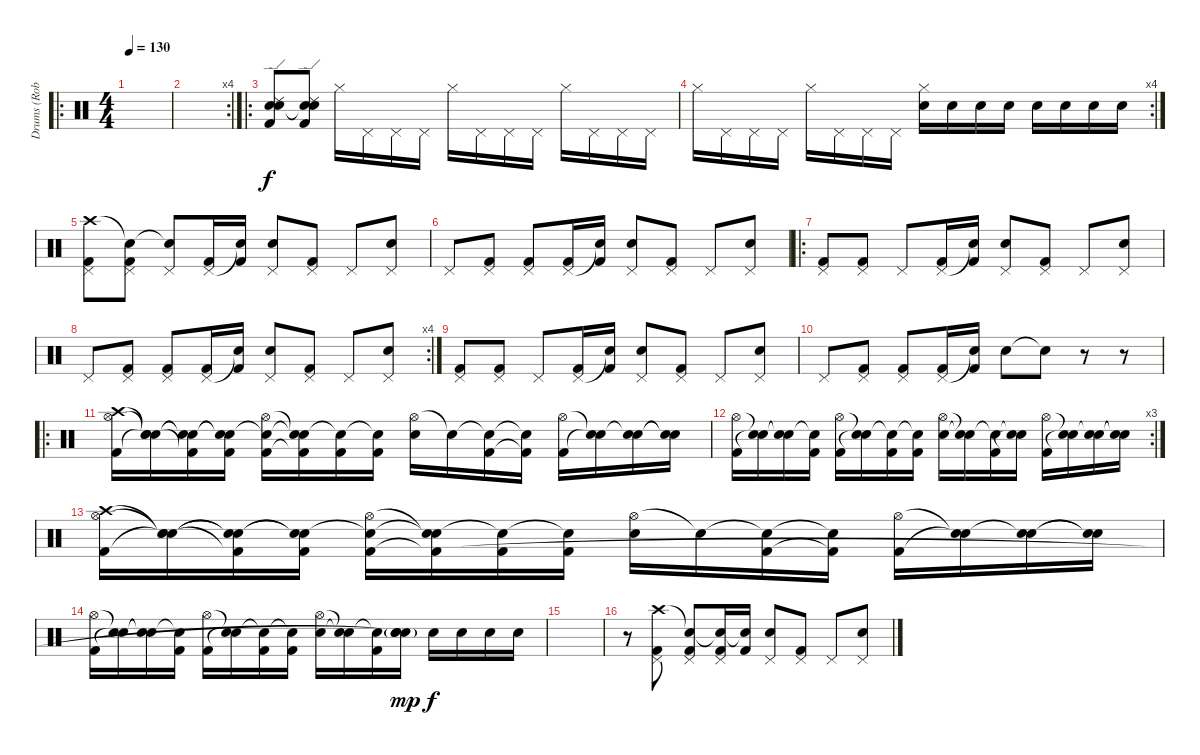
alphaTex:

\track ("Drums (Rob Bourdon)" "Drums (Rob") {instrument percussion}
\staff {score}
\articulation defaults
\ro
\ts (4 4)
\tempo 130
\clef neutral
\ks c
|
\rc 4
|
\ro
("Snare (hit)" "Ride (edge) 2" "Electric Snare (hit)" "Kick (hit) 2").8 ("Snare (hit)"{t} "Ride (edge) 2" "Electric Snare (hit)" "Kick (hit) 2").8 "Hi-Hat (closed)".16 "Pedal Hi-Hat (hit)".16 "Pedal Hi-Hat (hit)".16 "Pedal Hi-Hat (hit)".16 "Hi-Hat (closed)".16 "Pedal Hi-Hat (hit)".16 "Pedal Hi-Hat (hit)".16 "Pedal Hi-Hat (hit)".16 "Hi-Hat (closed)".16 "Pedal Hi-Hat (hit)".16 "Pedal Hi-Hat (hit)".16 "Pedal Hi-Hat (hit)".16 |
\rc 4 "Hi-Hat (closed)".16 "Pedal Hi-Hat (hit)".16 "Pedal Hi-Hat (hit)".16 "Pedal Hi-Hat (hit)".16 "Hi-Hat (closed)".16 "Pedal Hi-Hat (hit)".16 "Pedal Hi-Hat (hit)".16 "Pedal Hi-Hat (hit)".16
("Snare (hit)" "Hi-Hat (closed)").16 "Snare (hit)".16 "Snare (hit)".16 "Snare (hit)".16 "Snare (hit)".16 "Snare (hit)".16 "Snare (hit)".16 "Snare (hit)".16 |
("Crash high (hit)" "Pedal Hi-Hat (hit)" "Kick (hit) 2").8 ("Snare (hit)"{t} "Pedal Hi-Hat (hit)" "Kick (hit) 2").8 ("Snare (hit)"{t} "Pedal Hi-Hat (hit)").8 ("Pedal Hi-Hat (hit)" "Kick (hit) 2").16 ("Snare (hit)"{t} "Kick (hit) 2").16 ("Pedal Hi-Hat (hit)" "Electric Snare (hit)").8 ("Pedal Hi-Hat (hit)" "Kick (hit) 2").8 "Pedal Hi-Hat (hit)".8 ("Pedal Hi-Hat (hit)" "Electric Snare (hit)").8 |
"Pedal Hi-Hat (hit)".8 ("Pedal Hi-Hat (hit)" "Kick (hit) 2").8 ("Pedal Hi-Hat (hit)" "Kick (hit) 2").8 ("Pedal Hi-Hat (hit)" "Kick (hit) 2").16 ("Snare (hit)"{t} "Kick (hit) 2").16 ("Pedal Hi-Hat (hit)" "Electric Snare (hit)").8 ("Pedal Hi-Hat (hit)" "Kick (hit) 2").8 "Pedal Hi-Hat (hit)".8 ("Pedal Hi-Hat (hit)" "Electric Snare (hit)").8 |
\ro
("Pedal Hi-Hat (hit)" "Kick (hit) 2").8 ("Pedal Hi-Hat (hit)" "Kick (hit) 2").8 "Pedal Hi-Hat (hit)".8 ("Pedal Hi-Hat (hit)" "Kick (hit) 2").16 ("Snare (hit)"{t} "Kick (hit) 2").16 ("Pedal Hi-Hat (hit)" "Electric Snare (hit)").8 ("Pedal Hi-Hat (hit)" "Kick (hit) 2").8 "Pedal Hi-Hat (hit)".8 ("Pedal Hi-Hat (hit)" "Electric Snare (hit)").8 |
\rc 4 "Pedal Hi-Hat (hit)".8
("Pedal Hi-Hat (hit)" "Kick (hit) 2").8 ("Pedal Hi-Hat (hit)" "Kick (hit) 2").8 ("Pedal Hi-Hat (hit)" "Kick (hit) 2").16 ("Snare (hit)"{t} "Kick (hit) 2").16 ("Pedal Hi-Hat (hit)" "Electric Snare (hit)").8 ("Pedal Hi-Hat (hit)" "Kick (hit) 2").8 "Pedal Hi-Hat (hit)".8 ("Pedal Hi-Hat (hit)" "Electric Snare (hit)").8 |
("Pedal Hi-Hat (hit)" "Kick (hit) 2").8 ("Pedal Hi-Hat (hit)" "Kick (hit) 2").8 "Pedal Hi-Hat (hit)".8 ("Pedal Hi-Hat (hit)" "Kick (hit) 2").16 ("Snare (hit)"{t} "Kick (hit) 2").16 ("Pedal Hi-Hat (hit)" "Electric Snare (hit)").8 ("Pedal Hi-Hat (hit)" "Kick (hit) 2").8 "Pedal Hi-Hat (hit)".8 ("Pedal Hi-Hat (hit)" "Electric Snare (hit)").8 |
"Pedal Hi-Hat (hit)".8 ("Pedal Hi-Hat (hit)" "Kick (hit) 2").8 ("Pedal Hi-Hat (hit)" "Kick (hit) 2").8 ("Pedal Hi-Hat (hit)" "Kick (hit) 2").16 ("Snare (hit)"{t} "Kick (hit) 2").16 "Electric Snare (hit)".8 "Snare (hit)"{t}.8 r.8 r.8 |
\ro
("Crash high (hit)" "Hi-Hat (open)" "Kick (hit) 2").16 ("Snare (hit)"{t} "Snare (hit)"{t} "Snare (hit)"{t}).16 ("Snare (hit)"{t} "Snare (hit)"{t} "Kick (hit) 2"{t}).16 ("Snare (hit)"{t} "Snare (hit)"{t} "Kick (hit) 2").16 ("Snare (hit)"{t} "Hi-Hat (open)" "Kick (hit) 2").16 ("Snare (hit)"{t} "Snare (hit)"{t} "Kick (hit) 2"{t}).16 ("Snare (hit)"{t} "Kick (hit) 2").16 ("Snare (hit)"{t} "Kick (hit) 2").16 ("Hi-Hat (open)" "Electric Snare (hit)").16 "Snare (hit)"{t}.16 ("Snare (hit)"{t} "Kick (hit) 2").16 ("Snare (hit)"{t} "Kick (hit) 2"{t}).16 ("Hi-Hat (open)" "Kick (hit) 2").16 ("Snare (hit)"{t} "Snare (hit)"{t}).16 ("Snare (hit)"{t} "Electric Snare (hit)").16 ("Snare (hit)"{t} "Snare (hit)"{t}).16 |
\rc 3
("Hi-Hat (open)" "Kick (hit) 2").16 ("Snare (hit)"{t} "Snare (hit)"{t}).16 ("Snare (hit)"{t} "Snare (hit)"{t}).16 ("Snare (hit)"{t} "Kick (hit) 2").16 ("Hi-Hat (open)" "Kick (hit) 2").16 ("Snare (hit)"{t} "Snare (hit)"{t}).16 ("Snare (hit)"{t} "Kick (hit) 2").16 ("Snare (hit)"{t} "Kick (hit) 2").16 ("Hi-Hat (open)" "Electric Snare (hit)").16 ("Snare (hit)"{t} "Snare (hit)"{t}).16 ("Snare (hit)"{t} "Kick (hit) 2").16 ("Snare (hit)"{t} "Snare (hit)"{t}).16 ("Hi-Hat (open)" "Kick (hit) 2").16 ("Snare (hit)"{t} "Snare (hit)"{t}).16 ("Snare (hit)"{t} "Electric Snare (hit)").16 ("Snare (hit)"{t} "Snare (hit)"{t}).16 |
("Crash high (hit)" "Hi-Hat (open)" "Kick (hit) 2").16 ("Snare (hit)"{t} "Snare (hit)"{t} "Snare (hit)"{t}).16 ("Snare (hit)"{t} "Snare (hit)"{t} "Kick (hit) 2"{t}).16 ("Snare (hit)"{t} "Snare (hit)"{t} "Kick (hit) 2").16 ("Snare (hit)"{t} "Hi-Hat (open)" "Kick (hit) 2").16 ("Snare (hit)"{t} "Snare (hit)"{t} "Kick (hit) 2"{t}).16 ("Snare (hit)"{t} "Kick (hit) 2").16 ("Snare (hit)"{t} "Kick (hit) 2").16 ("Hi-Hat (open)" "Electric Snare (hit)").16 "Snare (hit)"{t}.16 ("Snare (hit)"{t} "Kick (hit) 2").16 ("Snare (hit)"{t} "Kick (hit) 2"{t}).16 ("Hi-Hat (open)" "Kick (hit) 2").16 ("Snare (hit)"{t} "Snare (hit)"{t}).16 ("Snare (hit)"{t} "Electric Snare (hit)").16 ("Snare (hit)"{t} "Snare (hit)"{t}).16 |
("Hi-Hat (open)" "Kick (hit) 2").16 ("Snare (hit)"{t} "Snare (hit)"{t}).16 ("Snare (hit)"{t} "Snare (hit)"{t}).16 ("Snare (hit)"{t} "Kick (hit) 2").16 ("Hi-Hat (open)" "Kick (hit) 2").16 ("Snare (hit)"{t} "Snare (hit)"{t}).16 ("Snare (hit)"{t} "Kick (hit) 2").16 ("Snare (hit)"{t} "Kick (hit) 2").16 ("Hi-Hat (open)" "Electric Snare (hit)").16 ("Snare (hit)"{t} "Snare (hit)"{t}).16 ("Snare (hit)"{t} "Kick (hit) 2").16 ("Snare (hit)"{t} "Electric Snare (hit)"{g} "Snare (hit)"{t}).16{dy mp} "Electric Snare (hit)".16{dy f} "Electric Snare (hit)".16 "Electric Snare (hit)".16 "Electric Snare (hit)".16 |
|
r.8 ("Crash high (hit)" "Pedal Hi-Hat (hit)" "Kick (hit) 2").8 ("Snare (hit)"{t} "Pedal Hi-Hat (hit)" "Kick (hit) 2").8 ("Snare (hit)"{t} "Pedal Hi-Hat (hit)" "Kick (hit) 2").16 ("Snare (hit)"{t} "Kick (hit) 2").16 ("Pedal Hi-Hat (hit)" "Electric Snare (hit)").8 ("Pedal Hi-Hat (hit)" "Kick (hit) 2").8 "Pedal Hi-Hat (hit)".8 ("Pedal Hi-Hat (hit)" "Electric Snare (hit)").8
